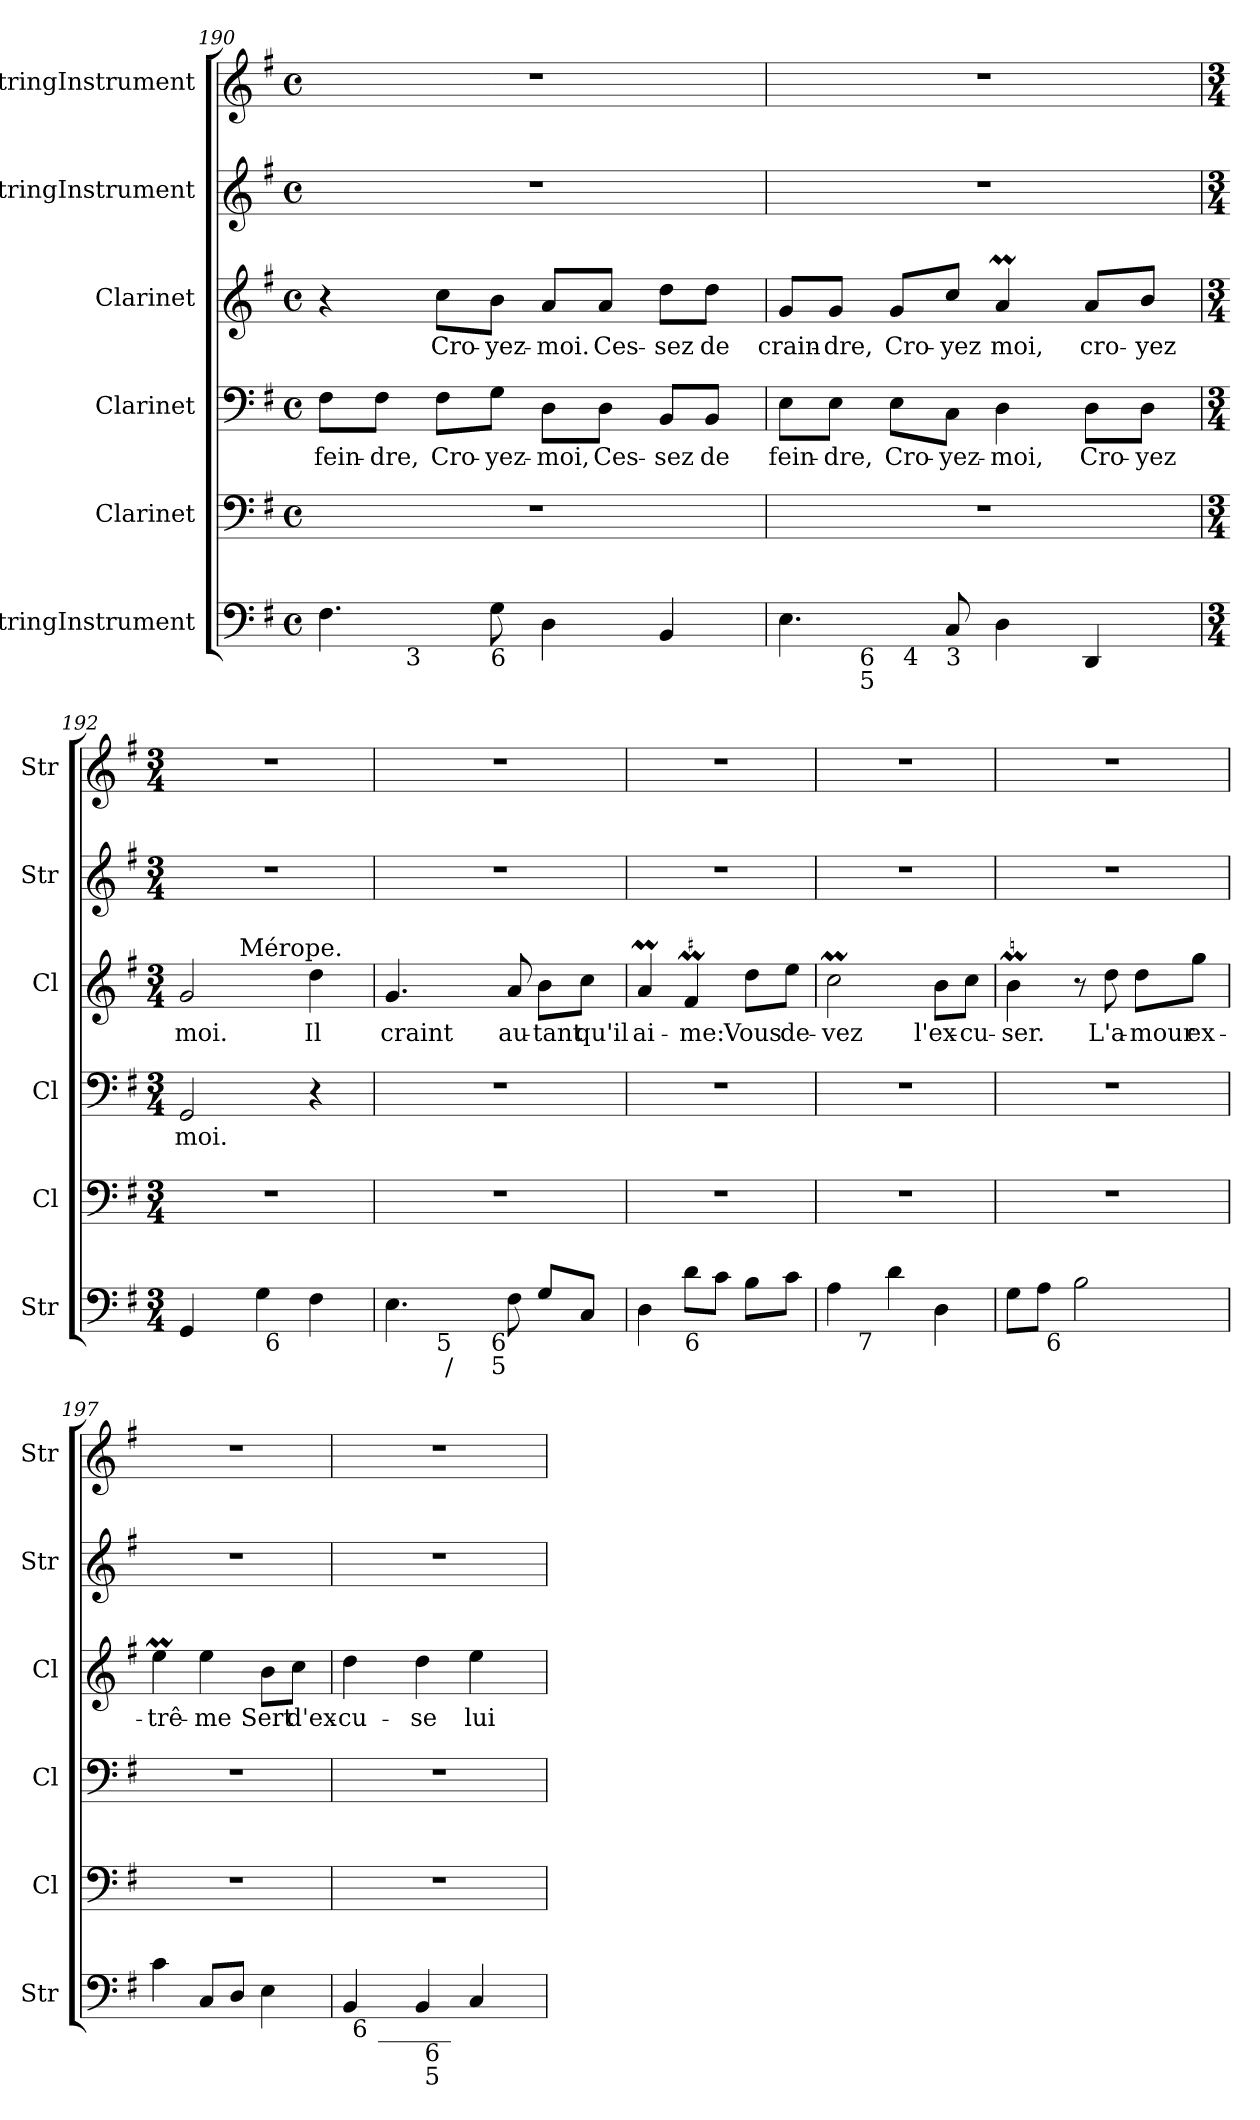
**kern	**kern	**kern	**text	**kern	**text	**kern	**kern
*part6	*part5	*part4	*part4	*part3	*part3	*part2	*part1
*staff6	*staff5	*staff4	*staff4	*staff3	*staff3	*staff2	*staff1
*I"StringInstrument	*I"Clarinet	*I"Clarinet	*	*I"Clarinet	*	*I"StringInstrument	*I"StringInstrument
*I'Str	*I'Cl	*I'Cl	*	*I'Cl	*	*I'Str	*I'Str
!!LO:LB:g=z
*clefF4	*clefF4	*clefF4	*	*clefG2	*	*clefG2	*clefG2
*	*ITrd1c2	*ITrd1c2	*	*ITrd1c2	*	*	*
*k[f#]	*k[b-]	*k[b-]	*	*k[b-]	*	*k[f#]	*k[f#]
*G:	*F:	*F:	*	*F:	*	*G:	*G:
*M4/4	*M4/4	*M4/4	*	*M4/4	*	*M4/4	*M4/4
*met(c)	*met(c)	*met(c)	*	*met(c)	*	*met(c)	*met(c)
=190	=190	=190	=190	=190	=190	=190	=190
!LO:TX:b:t=5	!	!	!	!	!	!	!
!LO:TX:b:t=/	!	!	!	!	!	!	!
*^	*	*	*	*	*	*	*
4.F#\	8.ryy	1r	8E\L	fein-	4r	.	1r	1r
.	.	.	8E\J	-dre,	.	.	.	.
!	!LO:TX:b:t=3	!	!	!	!	!	!	!
.	2ryy	.	.	.	.	.	.	.
.	.	.	8E\L	Cro-	8b-\L	Cro-	.	.
!LO:TX:b:t=6	!	!	!	!	!	!	!	!
8G\	.	.	8F\J	-yez-	8a\J	-yez-	.	.
4D\	.	.	8C\L	-moi,	8g/L	-moi.	.	.
.	.	.	8C\J	Ces-	8g/J	Ces-	.	.
.	4ryy	.	.	.	.	.	.	.
4BB/	.	.	8AA/L	-sez	8cc\L	-sez	.	.
.	.	.	8AA/J	de	8cc\J	de	.	.
.	16ryy	.	.	.	.	.	.	.
=191	=191	=191	=191	=191	=191	=191	=191	=191
*	*^	*	*	*	*	*	*	*
4.E\	8.ryy	4ryy	1r	8D\L	fein-	8f/L	crain-	1r	1r
.	.	.	.	8D\J	-dre,	8f/J	-dre,	.	.
!	!LO:TX:b:t=6\n5	!	!	!	!	!	!	!	!
.	2ryy	.	.	.	.	.	.	.	.
.	.	64ryy	.	8D\L	Cro-	8f/L	Cro-	.	.
!	!	!LO:TX:b:t=4	!	!	!	!	!	!	!
.	.	2ryy	.	.	.	.	.	.	.
!LO:TX:b:t=3	!	!	!	!	!	!	!	!	!
8C/	.	.	.	8BB-\J	-yez-	8b-/J	-yez	.	.
4D\	.	.	.	4C\	-moi,	4gM/	moi,	.	.
.	4ryy	.	.	.	.	.	.	.	.
4DD/	.	.	.	8C\L	Cro-	8g/L	cro-	.	.
.	.	8...ryy	.	.	.	.	.	.	.
.	.	.	.	8C\J	-yez	8a/J	-yez	.	.
.	16ryy	.	.	.	.	.	.	.	.
*v	*v	*v	*	*	*	*	*	*	*
=192	=192	=192	=192	=192	=192	=192	=192
*M3/4	*M3/4	*M3/4	*	*M3/4	*	*M3/4	*M3/4
*^	*	*	*	*^	*	*	*
4GG/	4ryy	2.r	2FF/	moi.	2f/	8ryy	moi.	2.r	2.r
.	.	.	.	.	.	16ryy	.	.	.
.	.	.	.	.	.	64ryy	.	.	.
!	!	!	!	!	!	!LO:TX:a:t=Mérope.	!	!	!
.	.	.	.	.	.	2ryy	.	.	.
4G\	64ryy	.	.	.	.	.	.	.	.
!	!LO:TX:b:t=6	!	!	!	!	!	!	!	!
.	4ryy	.	.	.	.	.	.	.	.
4F#\	.	.	4r	.	4cc\	.	Il	.	.
.	8...ryy	.	.	.	.	.	.	.	.
.	.	.	.	.	.	32.ryy	.	.	.
*	*	*	*	*	*v	*v	*	*	*
!!LO:PB:g=z
=193	=193	=193	=193	=193	=193	=193	=193	=193
*^	*^	*	*	*	*	*	*	*
4.E\	8.ryy	8ryy	4ryy	2.r	2.r	.	4.f/	craint	2.r	2.r
.	.	16ryy	.	.	.	.	.	.	.	.
!	!LO:TX:b:t=5	!	!	!	!	!	!	!	!	!
.	2ryy	64ryy	.	.	.	.	.	.	.	.
!	!	!LO:TX:b:t=/	!	!	!	!	!	!	!	!
.	.	2ryy	.	.	.	.	.	.	.	.
.	.	.	16ryy	.	.	.	.	.	.	.
.	.	.	64ryy	.	.	.	.	.	.	.
!	!	!	!LO:TX:b:t=6\n5	!	!	!	!	!	!	!
.	.	.	4ryy	.	.	.	.	.	.	.
8F#\	.	.	.	.	.	.	8g/	au-	.	.
8G/L	.	.	.	.	.	.	8a\L	-tant	.	.
.	.	.	8ryy	.	.	.	.	.	.	.
8C/J	.	.	.	.	.	.	8b-\J	qu'il	.	.
.	16ryy	.	.	.	.	.	.	.	.	.
.	.	32.ryy	32.ryy	.	.	.	.	.	.	.
*v	*v	*v	*v	*	*	*	*	*	*	*
=194	=194	=194	=194	=194	=194	=194	=194
4D\	2.r	2.r	.	4gM/	ai-	2.r	2.r
!LO:TX:b:t=6	!	!	!	!	!	!	!
8d\L	.	.	.	4eM/	-me:	.	.
8c\J	.	.	.	.	.	.	.
8B\L	.	.	.	8cc\L	Vous	.	.
8c\J	.	.	.	8dd\J	de-	.	.
=195	=195	=195	=195	=195	=195	=195	=195
!LO:TX:b:t=7	!	!	!	!	!	!	!
*^	*	*	*	*	*	*	*
4A\	8ryy	2.r	2.r	.	2b-M\	-vez	2.r	2.r
!	!LO:TX:b:t=7	!	!	!	!	!	!	!
.	2ryy	.	.	.	.	.	.	.
4d\	.	.	.	.	.	.	.	.
4D\	.	.	.	.	8a\L	l'ex-	.	.
.	8ryy	.	.	.	8b-\J	-cu-	.	.
=196	=196	=196	=196	=196	=196	=196	=196	=196
8G\L	8ryy	2.r	2.r	.	4aM\	-ser.	2.r	2.r
8A\J	64ryy	.	.	.	.	.	.	.
!	!LO:TX:b:t=6	!	!	!	!	!	!	!
.	2ryy	.	.	.	.	.	.	.
2B\	.	.	.	.	8r	.	.	.
.	.	.	.	.	8cc\	L'a-	.	.
.	.	.	.	.	8cc\L	-mour	.	.
.	.	.	.	.	8ff\J	ex-	.	.
.	16..ryy	.	.	.	.	.	.	.
*v	*v	*	*	*	*	*	*	*
=197	=197	=197	=197	=197	=197	=197	=197
4c\	2.r	2.r	.	4ddM\	-trê-	2.r	2.r
8C/L	.	.	.	4dd\	-me	.	.
8D/J	.	.	.	.	.	.	.
4E\	.	.	.	8a\L	Sert	.	.
.	.	.	.	8b-\J	d'ex-	.	.
!!LO:LB:g=z
=198	=198	=198	=198	=198	=198	=198	=198
*^	*	*	*	*	*	*	*
*	*^	*	*	*	*	*	*	*
*	*	*^	*	*	*	*	*	*	*
4BB/	64ryy	16ryy	4ryy	2.r	2.r	.	4cc\	-cu-	2.r	2.r
!	!LO:TX:b:t=6	!	!	!	!	!	!	!	!	!
.	2ryy	.	.	.	.	.	.	.	.	.
.	.	64ryy	.	.	.	.	.	.	.	.
!	!	!LO:TX:b:t=______	!	!	!	!	!	!	!	!
.	.	2ryy	.	.	.	.	.	.	.	.
4BB/	.	.	64ryy	.	.	.	4cc\	-se	.	.
!	!	!	!LO:TX:b:t=6\n5	!	!	!	!	!	!	!
.	.	.	4ryy	.	.	.	.	.	.	.
4C/	.	.	.	.	.	.	4dd\	lui-	.	.
.	8...ryy	.	8...ryy	.	.	.	.	.	.	.
.	.	8ryy	.	.	.	.	.	.	.	.
.	.	32.ryy	.	.	.	.	.	.	.	.
*v	*v	*v	*v	*	*	*	*	*	*	*
=	=	=	=	=	=	=	=
*-	*-	*-	*-	*-	*-	*-	*-
